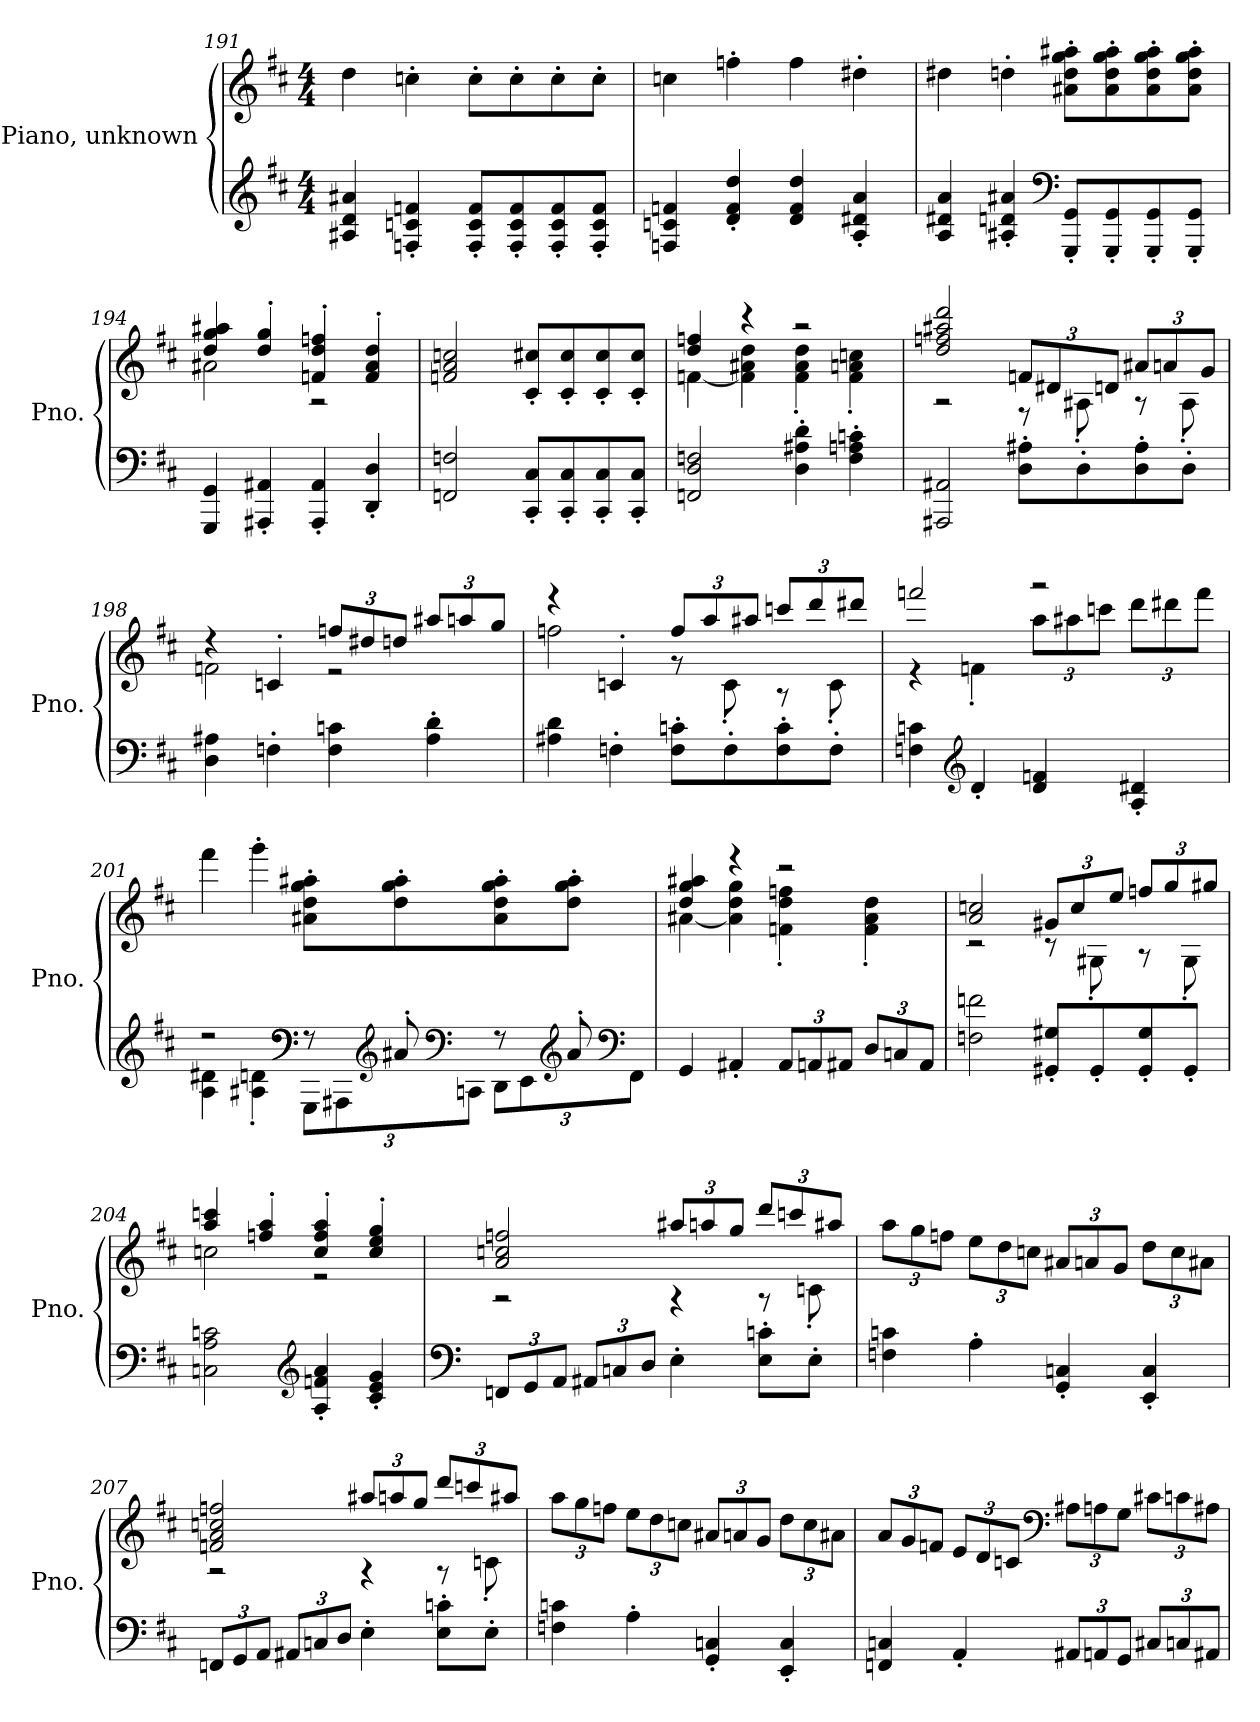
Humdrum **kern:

**kern	**kern
*part1	*part1
*staff2	*staff1
*I"Piano, unknown	*
*I'Pno.	*
*clefG2	*clefG2
*k[f#c#]	*k[f#c#]
*M4/4	*M4/4
=191	=191
4A#X/ 4d/ 4a#X/	4dd\
4Fn/' 4cn/' 4fn/'	4ccn'\
8F/' 8c/' 8f/'L	8cc'\L
8F/' 8c/' 8f/'	8cc'\
8F/' 8c/' 8f/'	8cc'\
8F/' 8c/' 8f/'J	8cc'\J
!!LO:LB:g=z
=192	=192
4Fn/ 4cn/ 4fn/	4ccn\
4d/' 4f/' 4dd/'	4ffn'\
4d/ 4f/ 4dd/	4ff\
4A/' 4d#X/' 4a/'	4dd#X'\
=193	=193
4A/ 4d#X/ 4a/	4dd#X\
4A#X/' 4dn/' 4a#X/'	4ddn'\
*clefF4	*
8GGG/' 8GG/'L	8a#X\' 8dd\' 8gg\' 8aa#X\'L
8GGG/' 8GG/'	8a#\' 8dd\' 8gg\' 8aa#\'
8GGG/' 8GG/'	8a#\' 8dd\' 8gg\' 8aa#\'
8GGG/' 8GG/'J	8a#\' 8dd\' 8gg\' 8aa#\'J
=194	=194
*	*^
4GGG/ 4GG/	4dd/ 4gg/ 4aa#X/	2a#X\
4AAA#X/' 4AA#X/'	4dd/' 4gg/'	.
4AAA#/' 4AA#/'	4fn/' 4dd/' 4ffn/'	2r
4DD/' 4D/'	4f/' 4a#/' 4dd/'	.
*	*v	*v
=195	=195
2FFn/ 2Fn/	2fn/ 2a/ 2ccn/
8CC#/' 8C#/'L	8c#/' 8cc#X/'L
8CC#/' 8C#/'	8c#/' 8cc#/'
8CC#/' 8C#/'	8c#/' 8cc#/'
8CC#/' 8C#/'J	8c#/' 8cc#/'J
=196	=196
*	*^
2FFn/ 2D/ 2Fn/	4dd/ 4ffn/	[4fn\
.	4r	4f\] 4a#X\ 4dd\
4D\' 4A#X\' 4d\'	2r	4f\' 4a#\' 4dd\'
4F\' 4An\' 4cn\'	.	4f\' 4an\' 4ccn\'
!!LO:LB:g=z	!!
=197	=197	=197
2AAA#X/ 2AA#X/	2dd/ 2ffn/ 2aa#X/ 2ddd/	2r
*	*Xbrackettup	*
8D\' 8A#X\'L	12fn/L	8r
.	12d#X/	.
8D'\	.	8A#X'\
.	12dn/J	.
8D\' 8A#\'	12a#X/L	8r
.	12an/	.
8D'\J	.	8A#'\
.	12g/J	.
=198	=198	=198
4D\ 4A#X\	4r	2fn\
4Fn'\	4cn'/	.
4F\ 4cn\	12ffn/L	2r
.	12dd#X/	.
.	12ddn/J	.
4A#\' 4d\'	12aa#X/L	.
.	12aan/	.
.	12gg/J	.
=199	=199	=199
4A#X\ 4d\	4r	2ffn\
4Fn'\	4cn'/	.
8F\' 8cn\'L	12ff/L	8r
.	12aa/	.
8F'\	.	8c'\
.	12aa#X/J	.
8F\' 8c\'	12cccn/L	8r
.	12ddd/	.
8F'\J	.	8c'\
.	12ddd#X/J	.
!!LO:LB:g=z	!!
=200	=200	=200
4Fn\ 4cn\	2fffn/	4r
*clefG2	*	*
4d'/	.	4fn'\
4d/ 4fn/	2r	12aa\L
.	.	12aa#X\
.	.	12cccn\J
4A/' 4d#X/'	.	12ddd\L
.	.	12ddd#X\
.	.	12fff\J
*	*v	*v
=201	=201
*^	*
2r	4A\ 4d#X\	4fff#\
.	4A#X\' 4dn\'	4ggg'\
*clefF4	*	*
*	*Xbrackettup	*
8r	12GGG\L	8a#X\' 8dd\' 8gg\' 8aa#X\'L
.	12AAA#X\	.
*clefG2	*	*
8a#X'/	.	8dd\' 8gg\' 8aa#\'
*clefF4	*	*
.	12CCn\J	.
8r	12DD\L	8a#\' 8dd\' 8gg\' 8aa#\'
.	12EE\	.
*clefG2	*	*
8a#'/	.	8dd\' 8gg\' 8aa#\'J
*clefF4	*	*
.	12FF#\J	.
*v	*v	*
!!LO:LB:g=z
=202	=202
*	*^
4GG/	4dd/ 4gg/ 4aa#X/	[4a#X\
4AA#X'/	4r	4a#\] 4dd\ 4gg\
12AA#/L	2r	4fn\' 4dd\' 4ffn\'
12AAn/	.	.
12AA#X/J	.	.
12D/L	.	4f\' 4a#\' 4dd\'
12Cn/	.	.
12AA#/J	.	.
=203	=203	=203
2Fn\ 2fn\	2a/ 2ccn/	2r
8GG#X/' 8G#X/'L	12g#X/L	8r
.	12cc/	.
8GG#'/	.	8G#X'\
.	12ee/J	.
8GG#/' 8G#/'	12ffn/L	8r
.	12gg/	.
8GG#'/J	.	8G#'\
.	12gg#X/J	.
=204	=204	=204
2Cn\ 2A\ 2cn\	4aa/ 4cccn/	2ccn\
.	4ffn/' 4aa/'	.
*clefG2	*	*
4A/' 4fn/' 4a/'	4cc/' 4ff/' 4aa/'	2r
4c/' 4e/' 4g/'	4cc/' 4ee/' 4gg/'	.
!!LO:LB:g=z	!!
=205	=205	=205
*clefF4	*	*
12FFn/L	2a/ 2ccn/ 2ffn/	2r
12GG/	.	.
12AA/J	.	.
12AA#X/L	.	.
12Cn/	.	.
12D/J	.	.
4E'\	12aa#X/L	4r
.	12aan/	.
.	12gg/J	.
8E\' 8cn\'L	12ddd/L	8r
.	12cccn/	.
8E'\J	.	8cn'\
.	12aa#X/J	.
*	*v	*v
=206	=206
4Fn\ 4cn\	12aa\L
.	12gg\
.	12ffn\J
4A'\	12ee\L
.	12dd\
.	12ccn\J
4GG/' 4Cn/'	12a#X/L
.	12an/
.	12g/J
4EE/' 4C/'	12dd\L
.	12cc\
.	12a#X\J
!!LO:PB:g=z
=207	=207
*	*^
12FFn/L	2fn/ 2a/ 2ccn/ 2ffn/	2r
12GG/	.	.
12AA/J	.	.
12AA#X/L	.	.
12Cn/	.	.
12D/J	.	.
4E'\	12aa#X/L	4r
.	12aan/	.
.	12gg/J	.
8E\' 8cn\'L	12ddd/L	8r
.	12cccn/	.
8E'\J	.	8cn'\
.	12aa#X/J	.
*	*v	*v
=208	=208
4Fn\ 4cn\	12aa\L
.	12gg\
.	12ffn\J
4A'\	12ee\L
.	12dd\
.	12ccn\J
4GG/' 4Cn/'	12a#X/L
.	12an/
.	12g/J
4EE/' 4C/'	12dd\L
.	12cc\
.	12a#X\J
!!LO:LB:g=z
=209	=209
4FFn/ 4Cn/	12a/L
.	12g/
.	12fn/J
4AA'/	12e/L
.	12d/
.	12cn/J
*	*clefF4
12AA#X/L	12A#X\L
12AAn/	12An\
12GG/J	12G\J
12C#X/L	12c#X\L
12Cn/	12cn\
12AA#X/J	12A#X\J
=	=
*-	*-
